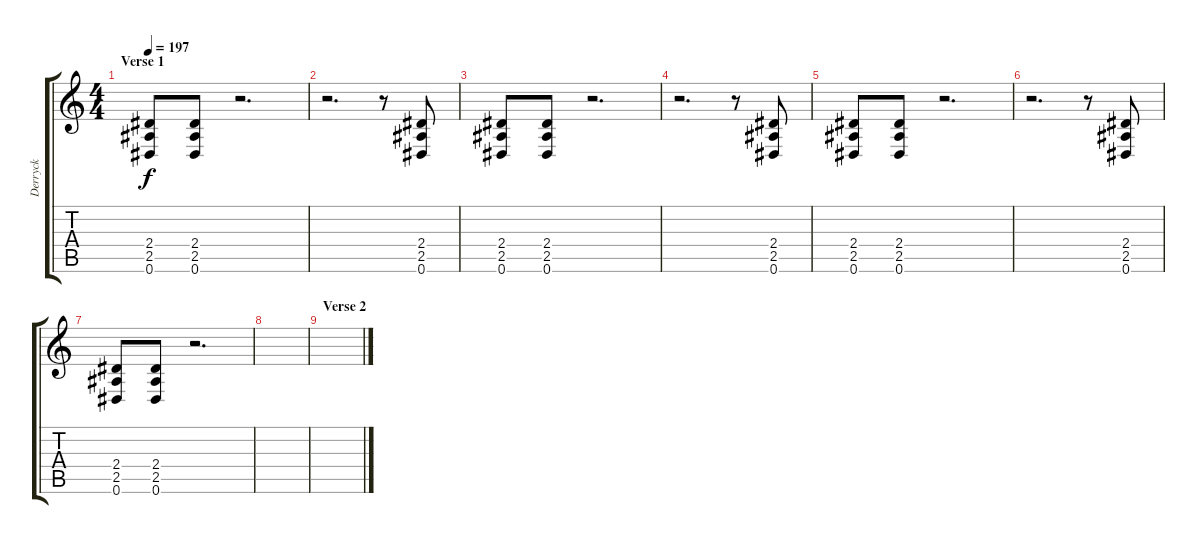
\track ("Derryck" "Derryck") {instrument distortionguitar}
\staff {score tabs}
\tuning (Eb4 Bb3 Gb3 Db3 Ab2 Eb2) {hide}
\ts (4 4)
\section ("" "Verse 1")
\tempo 197
\clef g2
\ks c
(2.4 2.5 0.6).8{dy f} (2.4 2.5 0.6).8 r.2{d} |
r.2{d} r.8 (2.4 2.5 0.6).8 |
(2.4 2.5 0.6).8 (2.4 2.5 0.6).8 r.2{d} |
r.2{d} r.8 (2.4 2.5 0.6).8 |
(2.4 2.5 0.6).8 (2.4 2.5 0.6).8 r.2{d} |
r.2{d} r.8 (2.4 2.5 0.6).8 |
(2.4 2.5 0.6).8 (2.4 2.5 0.6).8 r.2{d} |
|
\section ("" "Verse 2")
